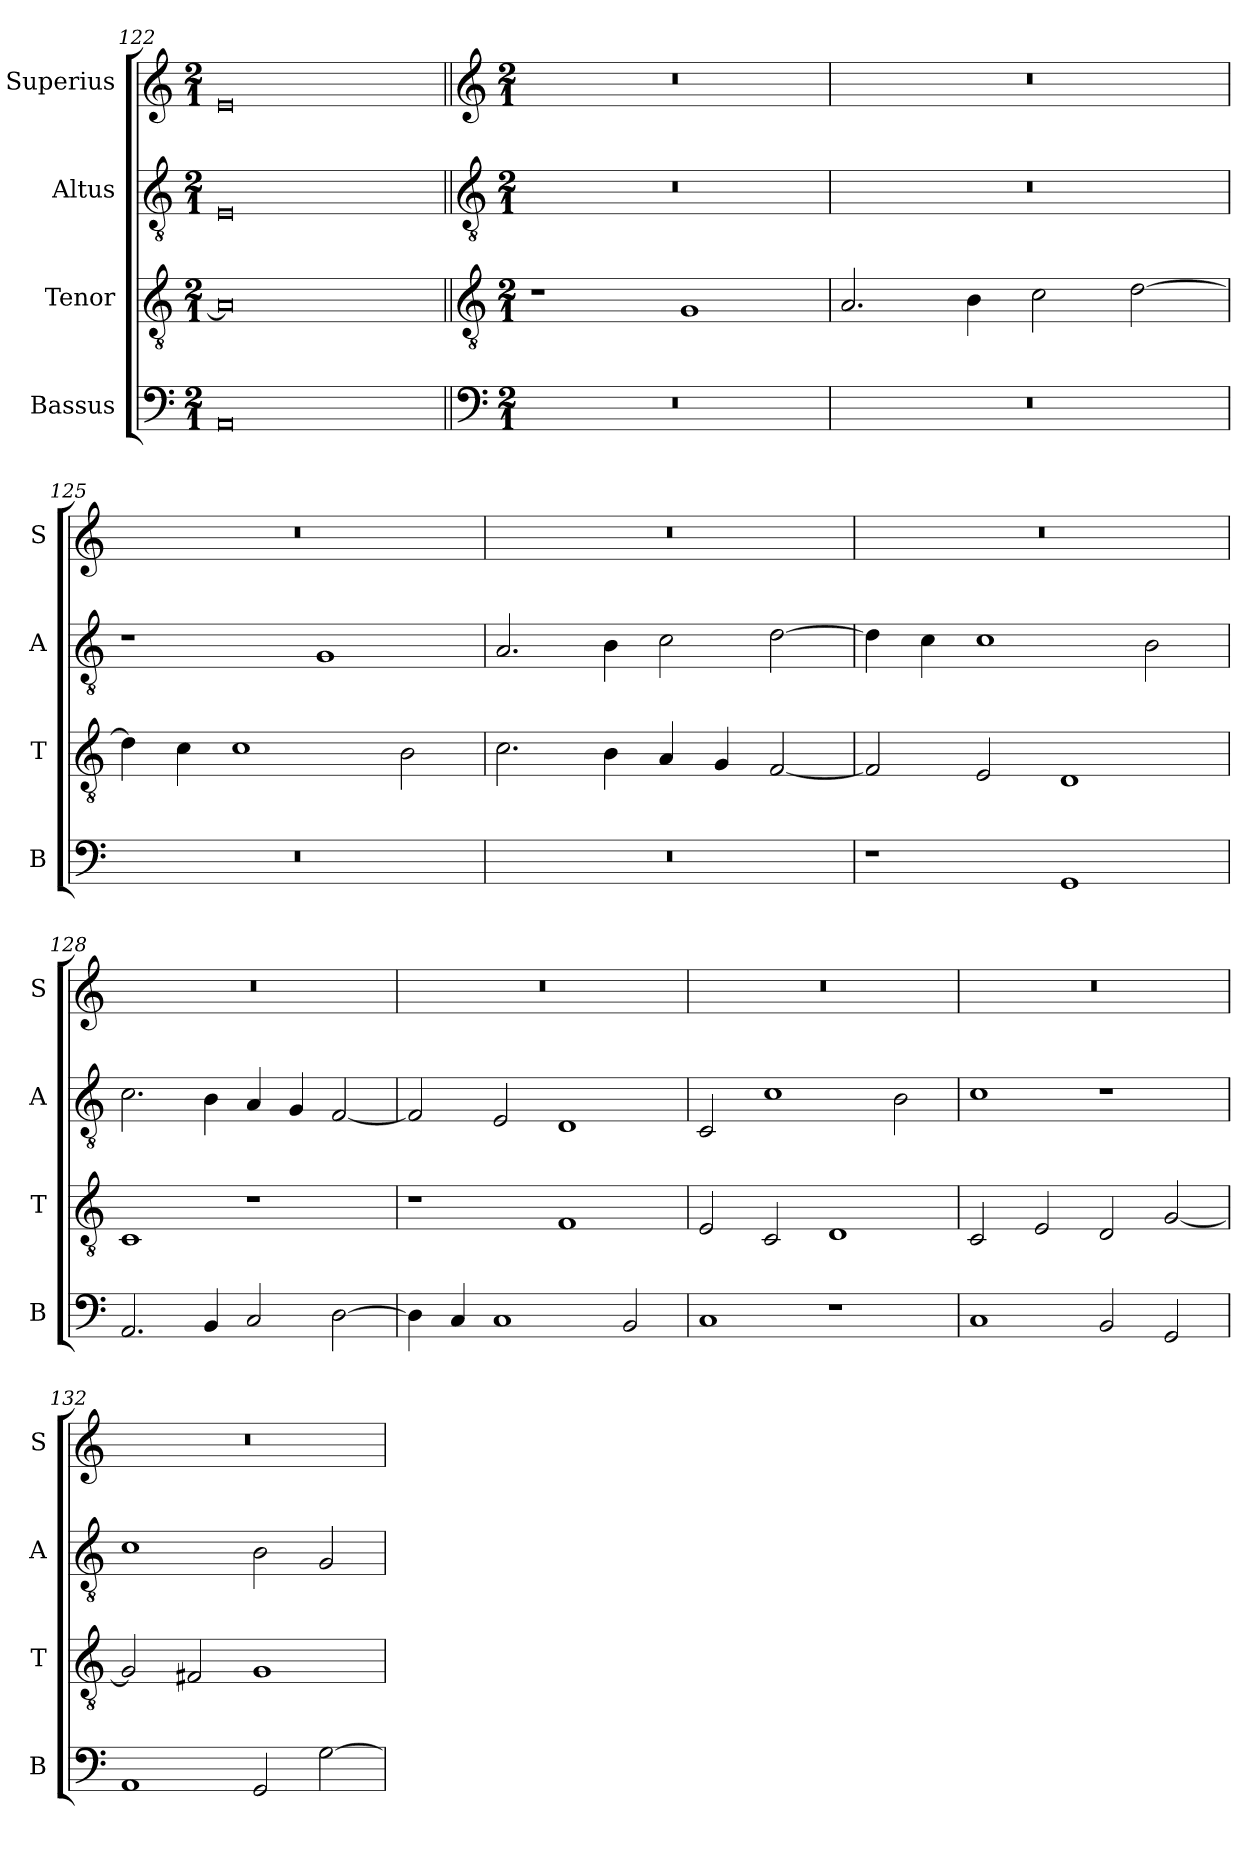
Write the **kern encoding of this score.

**kern	**kern	**kern	**kern
*part4	*part3	*part2	*part1
*staff4	*staff3	*staff2	*staff1
*I"Bassus	*I"Tenor	*I"Altus	*I"Superius
*I'B	*I'T	*I'A	*I'S
*clefF4	*clefGv2	*clefGv2	*clefG2
*k[]	*k[]	*k[]	*k[]
*M2/1	*M2/1	*M2/1	*M2/1
=122	=122	=122	=122
0AA	0A]	0E	0e
!!LO:LB:g=z
=123||	=123||	=123||	=123||
*clefF4	*clefGv2	*clefGv2	*clefG2
*k[]	*k[]	*k[]	*k[]
*M2/1	*M2/1	*M2/1	*M2/1
0r	1r	0r	0r
.	1G	.	.
=124	=124	=124	=124
0r	2.A/	0r	0r
.	4B\	.	.
.	2c\	.	.
.	[2d\	.	.
=125	=125	=125	=125
0r	4d\]	1r	0r
.	4c\	.	.
.	1c	.	.
.	.	1G	.
.	2B\	.	.
=126	=126	=126	=126
0r	2.c\	2.A/	0r
.	4B\	4B\	.
.	4A/	2c\	.
.	4G/	.	.
.	[2F/	[2d\	.
=127	=127	=127	=127
1r	2F/]	4d\]	0r
.	.	4c\	.
.	2E/	1c	.
1GG	1D	.	.
.	.	2B\	.
=128	=128	=128	=128
2.AA/	1C	2.c\	0r
4BB/	.	4B\	.
2C/	1r	4A/	.
.	.	4G/	.
[2D\	.	[2F/	.
=129	=129	=129	=129
4D\]	1r	2F/]	0r
4C/	.	.	.
1C	.	2E/	.
.	1F	1D	.
2BB/	.	.	.
=130	=130	=130	=130
1C	2E/	2C/	0r
.	2C/	1c	.
1r	1D	.	.
.	.	2B\	.
=131	=131	=131	=131
1C	2C/	1c	0r
.	2E/	.	.
2BB/	2D/	1r	.
2GG/	[2G/	.	.
=132	=132	=132	=132
1AA	2G/]	1c	0r
.	2F#X/	.	.
2GG/	1G	2B\	.
[2G\	.	2G/	.
=	=	=	=
*-	*-	*-	*-
